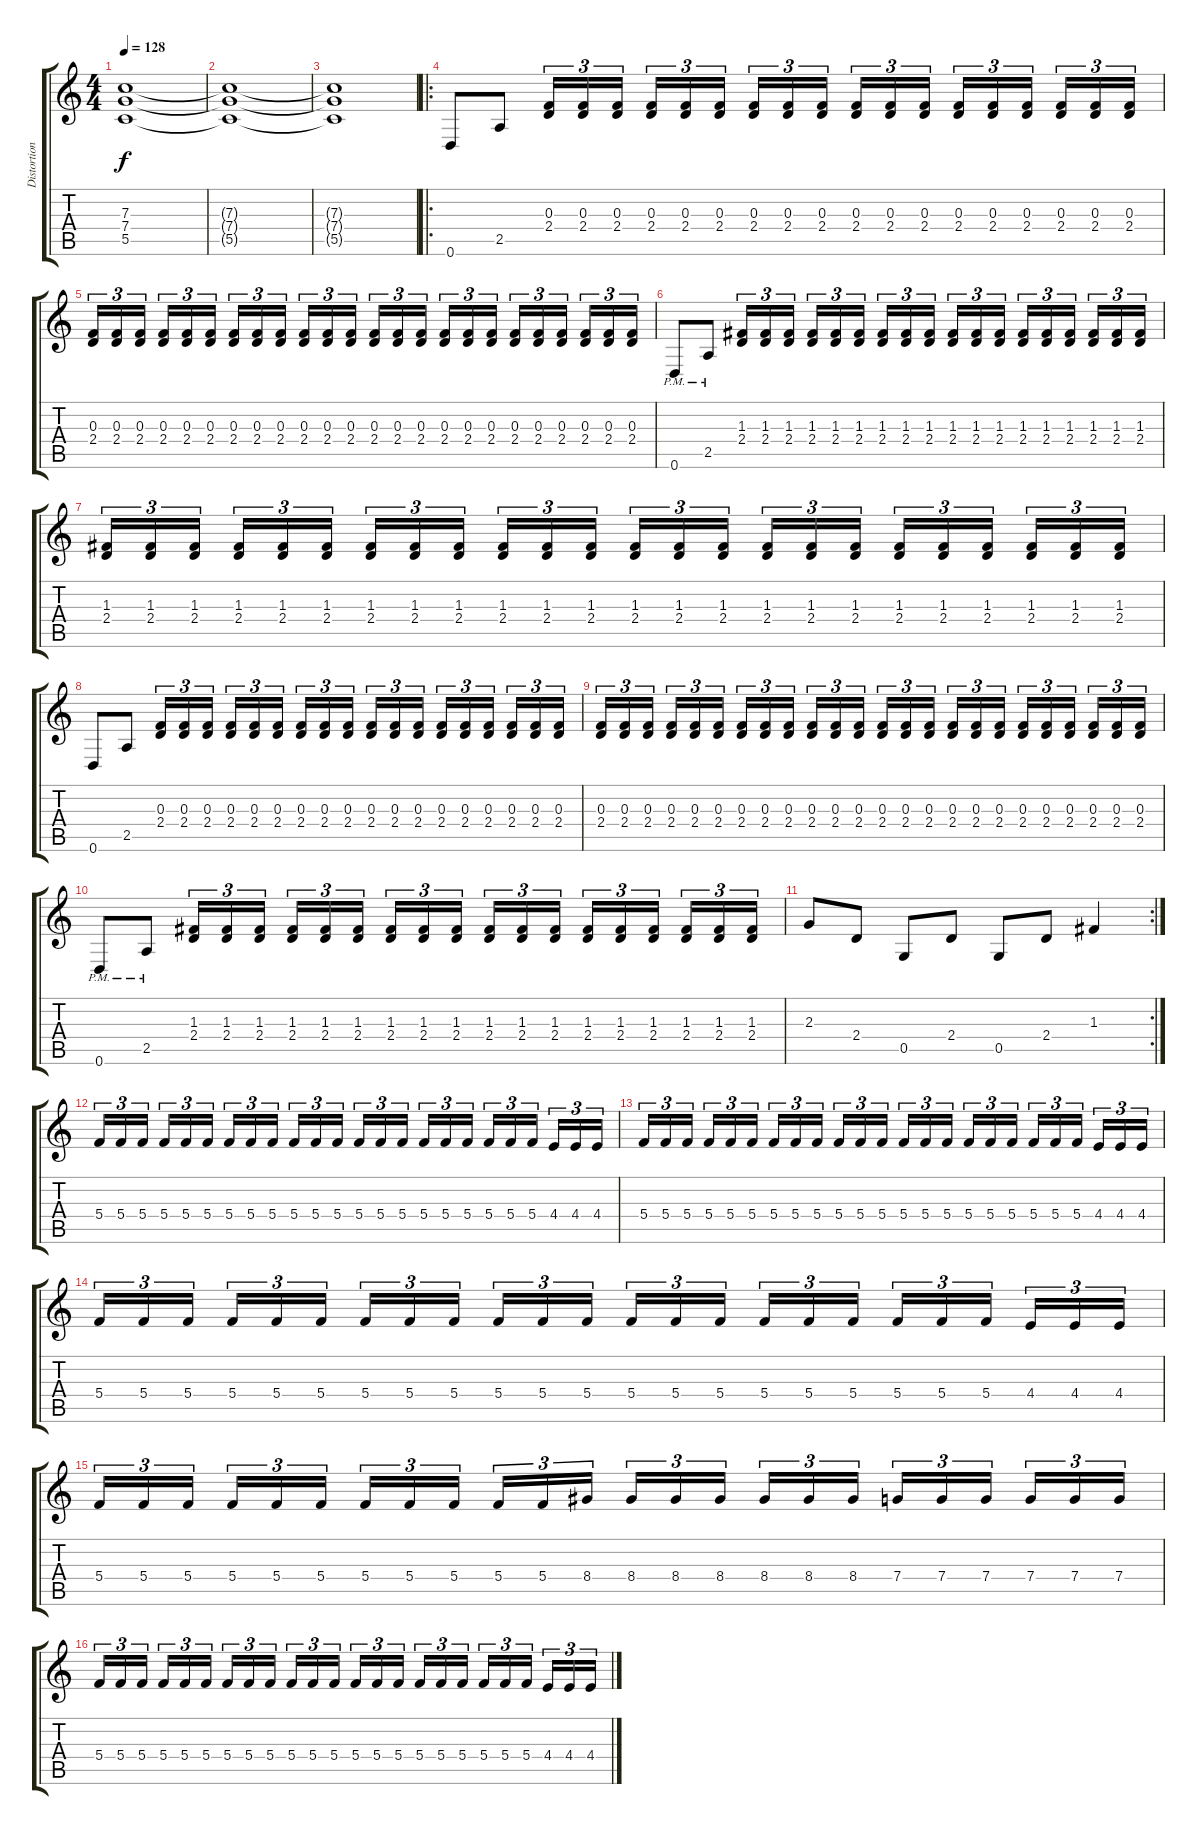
\track ("Distortion Guitar 2" "Distortion") {instrument overdrivenguitar}
\staff {score tabs}
\tuning (D4 A3 F3 C3 G2 D2) {hide}
\ts (4 4)
\tempo 128
\clef g2
\ks c
(7.3{t} 7.4{t} 5.5{t}).1{dy f} |
(7.3{t} 7.4{t} 5.5{t}).1 |
(7.3{t} 7.4{t} 5.5{t}).1 |
\ro
0.6.8 2.5.8 (0.3 2.4).16{tu (3 2)} (0.3 2.4).16{tu (3 2)} (0.3 2.4).16{tu (3 2) beam splitsecondary} (0.3 2.4).16{tu (3 2)} (0.3 2.4).16{tu (3 2)} (0.3 2.4).16{tu (3 2)} (0.3 2.4).16{tu (3 2)} (0.3 2.4).16{tu (3 2)} (0.3 2.4).16{tu (3 2) beam splitsecondary} (0.3 2.4).16{tu (3 2)} (0.3 2.4).16{tu (3 2)} (0.3 2.4).16{tu (3 2)} (0.3 2.4).16{tu (3 2)} (0.3 2.4).16{tu (3 2)} (0.3 2.4).16{tu (3 2) beam splitsecondary} (0.3 2.4).16{tu (3 2)} (0.3 2.4).16{tu (3 2)} (0.3 2.4).16{tu (3 2)} |
(0.3 2.4).16{tu (3 2)} (0.3 2.4).16{tu (3 2)} (0.3 2.4).16{tu (3 2) beam splitsecondary} (0.3 2.4).16{tu (3 2)} (0.3 2.4).16{tu (3 2)} (0.3 2.4).16{tu (3 2)} (0.3 2.4).16{tu (3 2)} (0.3 2.4).16{tu (3 2)} (0.3 2.4).16{tu (3 2) beam splitsecondary} (0.3 2.4).16{tu (3 2)} (0.3 2.4).16{tu (3 2)} (0.3 2.4).16{tu (3 2)} (0.3 2.4).16{tu (3 2)} (0.3 2.4).16{tu (3 2)} (0.3 2.4).16{tu (3 2) beam splitsecondary} (0.3 2.4).16{tu (3 2)} (0.3 2.4).16{tu (3 2)} (0.3 2.4).16{tu (3 2)} (0.3 2.4).16{tu (3 2)} (0.3 2.4).16{tu (3 2)} (0.3 2.4).16{tu (3 2) beam splitsecondary} (0.3 2.4).16{tu (3 2)} (0.3 2.4).16{tu (3 2)} (0.3 2.4).16{tu (3 2)} |
0.6{pm}.8 2.5{pm}.8 (1.3 2.4).16{tu (3 2)} (1.3 2.4).16{tu (3 2)} (1.3 2.4).16{tu (3 2) beam splitsecondary} (1.3 2.4).16{tu (3 2)} (1.3 2.4).16{tu (3 2)} (1.3 2.4).16{tu (3 2)} (1.3 2.4).16{tu (3 2)} (1.3 2.4).16{tu (3 2)} (1.3 2.4).16{tu (3 2) beam splitsecondary} (1.3 2.4).16{tu (3 2)} (1.3 2.4).16{tu (3 2)} (1.3 2.4).16{tu (3 2)} (1.3 2.4).16{tu (3 2)} (1.3 2.4).16{tu (3 2)} (1.3 2.4).16{tu (3 2) beam splitsecondary} (1.3 2.4).16{tu (3 2)} (1.3 2.4).16{tu (3 2)} (1.3 2.4).16{tu (3 2)} |
(1.3 2.4).16{tu (3 2)} (1.3 2.4).16{tu (3 2)} (1.3 2.4).16{tu (3 2) beam splitsecondary} (1.3 2.4).16{tu (3 2)} (1.3 2.4).16{tu (3 2)} (1.3 2.4).16{tu (3 2)} (1.3 2.4).16{tu (3 2)} (1.3 2.4).16{tu (3 2)} (1.3 2.4).16{tu (3 2) beam splitsecondary} (1.3 2.4).16{tu (3 2)} (1.3 2.4).16{tu (3 2)} (1.3 2.4).16{tu (3 2)} (1.3 2.4).16{tu (3 2)} (1.3 2.4).16{tu (3 2)} (1.3 2.4).16{tu (3 2) beam splitsecondary} (1.3 2.4).16{tu (3 2)} (1.3 2.4).16{tu (3 2)} (1.3 2.4).16{tu (3 2)} (1.3 2.4).16{tu (3 2)} (1.3 2.4).16{tu (3 2)} (1.3 2.4).16{tu (3 2) beam splitsecondary} (1.3 2.4).16{tu (3 2)} (1.3 2.4).16{tu (3 2)} (1.3 2.4).16{tu (3 2)} |
0.6.8 2.5.8 (0.3 2.4).16{tu (3 2)} (0.3 2.4).16{tu (3 2)} (0.3 2.4).16{tu (3 2) beam splitsecondary} (0.3 2.4).16{tu (3 2)} (0.3 2.4).16{tu (3 2)} (0.3 2.4).16{tu (3 2)} (0.3 2.4).16{tu (3 2)} (0.3 2.4).16{tu (3 2)} (0.3 2.4).16{tu (3 2) beam splitsecondary} (0.3 2.4).16{tu (3 2)} (0.3 2.4).16{tu (3 2)} (0.3 2.4).16{tu (3 2)} (0.3 2.4).16{tu (3 2)} (0.3 2.4).16{tu (3 2)} (0.3 2.4).16{tu (3 2) beam splitsecondary} (0.3 2.4).16{tu (3 2)} (0.3 2.4).16{tu (3 2)} (0.3 2.4).16{tu (3 2)} |
(0.3 2.4).16{tu (3 2)} (0.3 2.4).16{tu (3 2)} (0.3 2.4).16{tu (3 2) beam splitsecondary} (0.3 2.4).16{tu (3 2)} (0.3 2.4).16{tu (3 2)} (0.3 2.4).16{tu (3 2)} (0.3 2.4).16{tu (3 2)} (0.3 2.4).16{tu (3 2)} (0.3 2.4).16{tu (3 2) beam splitsecondary} (0.3 2.4).16{tu (3 2)} (0.3 2.4).16{tu (3 2)} (0.3 2.4).16{tu (3 2)} (0.3 2.4).16{tu (3 2)} (0.3 2.4).16{tu (3 2)} (0.3 2.4).16{tu (3 2) beam splitsecondary} (0.3 2.4).16{tu (3 2)} (0.3 2.4).16{tu (3 2)} (0.3 2.4).16{tu (3 2)} (0.3 2.4).16{tu (3 2)} (0.3 2.4).16{tu (3 2)} (0.3 2.4).16{tu (3 2) beam splitsecondary} (0.3 2.4).16{tu (3 2)} (0.3 2.4).16{tu (3 2)} (0.3 2.4).16{tu (3 2)} |
0.6{pm}.8 2.5{pm}.8 (1.3 2.4).16{tu (3 2)} (1.3 2.4).16{tu (3 2)} (1.3 2.4).16{tu (3 2) beam splitsecondary} (1.3 2.4).16{tu (3 2)} (1.3 2.4).16{tu (3 2)} (1.3 2.4).16{tu (3 2)} (1.3 2.4).16{tu (3 2)} (1.3 2.4).16{tu (3 2)} (1.3 2.4).16{tu (3 2) beam splitsecondary} (1.3 2.4).16{tu (3 2)} (1.3 2.4).16{tu (3 2)} (1.3 2.4).16{tu (3 2)} (1.3 2.4).16{tu (3 2)} (1.3 2.4).16{tu (3 2)} (1.3 2.4).16{tu (3 2) beam splitsecondary} (1.3 2.4).16{tu (3 2)} (1.3 2.4).16{tu (3 2)} (1.3 2.4).16{tu (3 2)} |
\rc 2
2.3.8 2.4.8 0.5.8 2.4.8 0.5.8 2.4.8 1.3.4 |
5.4.16{tu (3 2)} 5.4.16{tu (3 2)} 5.4.16{tu (3 2) beam splitsecondary} 5.4.16{tu (3 2)} 5.4.16{tu (3 2)} 5.4.16{tu (3 2)} 5.4.16{tu (3 2)} 5.4.16{tu (3 2)} 5.4.16{tu (3 2) beam splitsecondary} 5.4.16{tu (3 2)} 5.4.16{tu (3 2)} 5.4.16{tu (3 2)} 5.4.16{tu (3 2)} 5.4.16{tu (3 2)} 5.4.16{tu (3 2) beam splitsecondary} 5.4.16{tu (3 2)} 5.4.16{tu (3 2)} 5.4.16{tu (3 2)} 5.4.16{tu (3 2)} 5.4.16{tu (3 2)} 5.4.16{tu (3 2) beam splitsecondary} 4.4.16{tu (3 2)} 4.4.16{tu (3 2)} 4.4.16{tu (3 2)} |
5.4.16{tu (3 2)} 5.4.16{tu (3 2)} 5.4.16{tu (3 2) beam splitsecondary} 5.4.16{tu (3 2)} 5.4.16{tu (3 2)} 5.4.16{tu (3 2)} 5.4.16{tu (3 2)} 5.4.16{tu (3 2)} 5.4.16{tu (3 2) beam splitsecondary} 5.4.16{tu (3 2)} 5.4.16{tu (3 2)} 5.4.16{tu (3 2)} 5.4.16{tu (3 2)} 5.4.16{tu (3 2)} 5.4.16{tu (3 2) beam splitsecondary} 5.4.16{tu (3 2)} 5.4.16{tu (3 2)} 5.4.16{tu (3 2)} 5.4.16{tu (3 2)} 5.4.16{tu (3 2)} 5.4.16{tu (3 2) beam splitsecondary} 4.4.16{tu (3 2)} 4.4.16{tu (3 2)} 4.4.16{tu (3 2)} |
5.4.16{tu (3 2)} 5.4.16{tu (3 2)} 5.4.16{tu (3 2) beam splitsecondary} 5.4.16{tu (3 2)} 5.4.16{tu (3 2)} 5.4.16{tu (3 2)} 5.4.16{tu (3 2)} 5.4.16{tu (3 2)} 5.4.16{tu (3 2) beam splitsecondary} 5.4.16{tu (3 2)} 5.4.16{tu (3 2)} 5.4.16{tu (3 2)} 5.4.16{tu (3 2)} 5.4.16{tu (3 2)} 5.4.16{tu (3 2) beam splitsecondary} 5.4.16{tu (3 2)} 5.4.16{tu (3 2)} 5.4.16{tu (3 2)} 5.4.16{tu (3 2)} 5.4.16{tu (3 2)} 5.4.16{tu (3 2) beam splitsecondary} 4.4.16{tu (3 2)} 4.4.16{tu (3 2)} 4.4.16{tu (3 2)} |
5.4.16{tu (3 2)} 5.4.16{tu (3 2)} 5.4.16{tu (3 2) beam splitsecondary} 5.4.16{tu (3 2)} 5.4.16{tu (3 2)} 5.4.16{tu (3 2)} 5.4.16{tu (3 2)} 5.4.16{tu (3 2)} 5.4.16{tu (3 2) beam splitsecondary} 5.4.16{tu (3 2)} 5.4.16{tu (3 2)} 8.4.16{tu (3 2)} 8.4.16{tu (3 2)} 8.4.16{tu (3 2)} 8.4.16{tu (3 2) beam splitsecondary} 8.4.16{tu (3 2)} 8.4.16{tu (3 2)} 8.4.16{tu (3 2)} 7.4.16{tu (3 2)} 7.4.16{tu (3 2)} 7.4.16{tu (3 2) beam splitsecondary} 7.4.16{tu (3 2)} 7.4.16{tu (3 2)} 7.4.16{tu (3 2)} |
5.4.16{tu (3 2)} 5.4.16{tu (3 2)} 5.4.16{tu (3 2) beam splitsecondary} 5.4.16{tu (3 2)} 5.4.16{tu (3 2)} 5.4.16{tu (3 2)} 5.4.16{tu (3 2)} 5.4.16{tu (3 2)} 5.4.16{tu (3 2) beam splitsecondary} 5.4.16{tu (3 2)} 5.4.16{tu (3 2)} 5.4.16{tu (3 2)} 5.4.16{tu (3 2)} 5.4.16{tu (3 2)} 5.4.16{tu (3 2) beam splitsecondary} 5.4.16{tu (3 2)} 5.4.16{tu (3 2)} 5.4.16{tu (3 2)} 5.4.16{tu (3 2)} 5.4.16{tu (3 2)} 5.4.16{tu (3 2) beam splitsecondary} 4.4.16{tu (3 2)} 4.4.16{tu (3 2)} 4.4.16{tu (3 2)}
